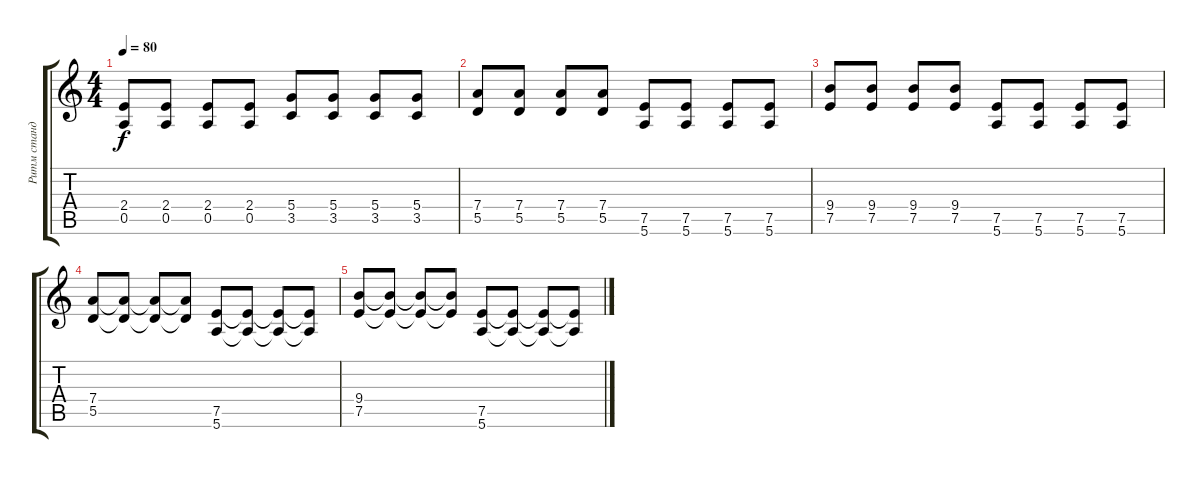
\track ("Ритм стандарт" "Ритм станд") {instrument distortionguitar}
\staff {score tabs}
\tuning (E4 B3 G3 D3 A2 E2) {hide}
\ts (4 4)
\tempo 80
\clef g2
\ks c
(2.4 0.5).8{dy f} (2.4 0.5).8 (2.4 0.5).8 (2.4 0.5).8 (5.4 3.5).8 (5.4 3.5).8 (5.4 3.5).8 (5.4 3.5).8 |
(7.4 5.5).8 (7.4 5.5).8 (7.4 5.5).8 (7.4 5.5).8 (7.5 5.6).8 (7.5 5.6).8 (7.5 5.6).8 (7.5 5.6).8 |
(9.4 7.5).8 (9.4 7.5).8 (9.4 7.5).8 (9.4 7.5).8 (7.5 5.6).8 (7.5 5.6).8 (7.5 5.6).8 (7.5 5.6).8 |
(7.4 5.5).8 (7.4{t} 5.5{t}).8 (7.4{t} 5.5{t}).8 (7.4{t} 5.5{t}).8 (7.5 5.6).8 (7.5{t} 5.6{t}).8 (7.5{t} 5.6{t}).8 (7.5{t} 5.6{t}).8 |
(9.4 7.5).8 (9.4{t} 7.5{t}).8 (9.4{t} 7.5{t}).8 (9.4{t} 7.5{t}).8 (7.5 5.6).8 (7.5{t} 5.6{t}).8 (7.5{t} 5.6{t}).8 (7.5{t} 5.6{t}).8
